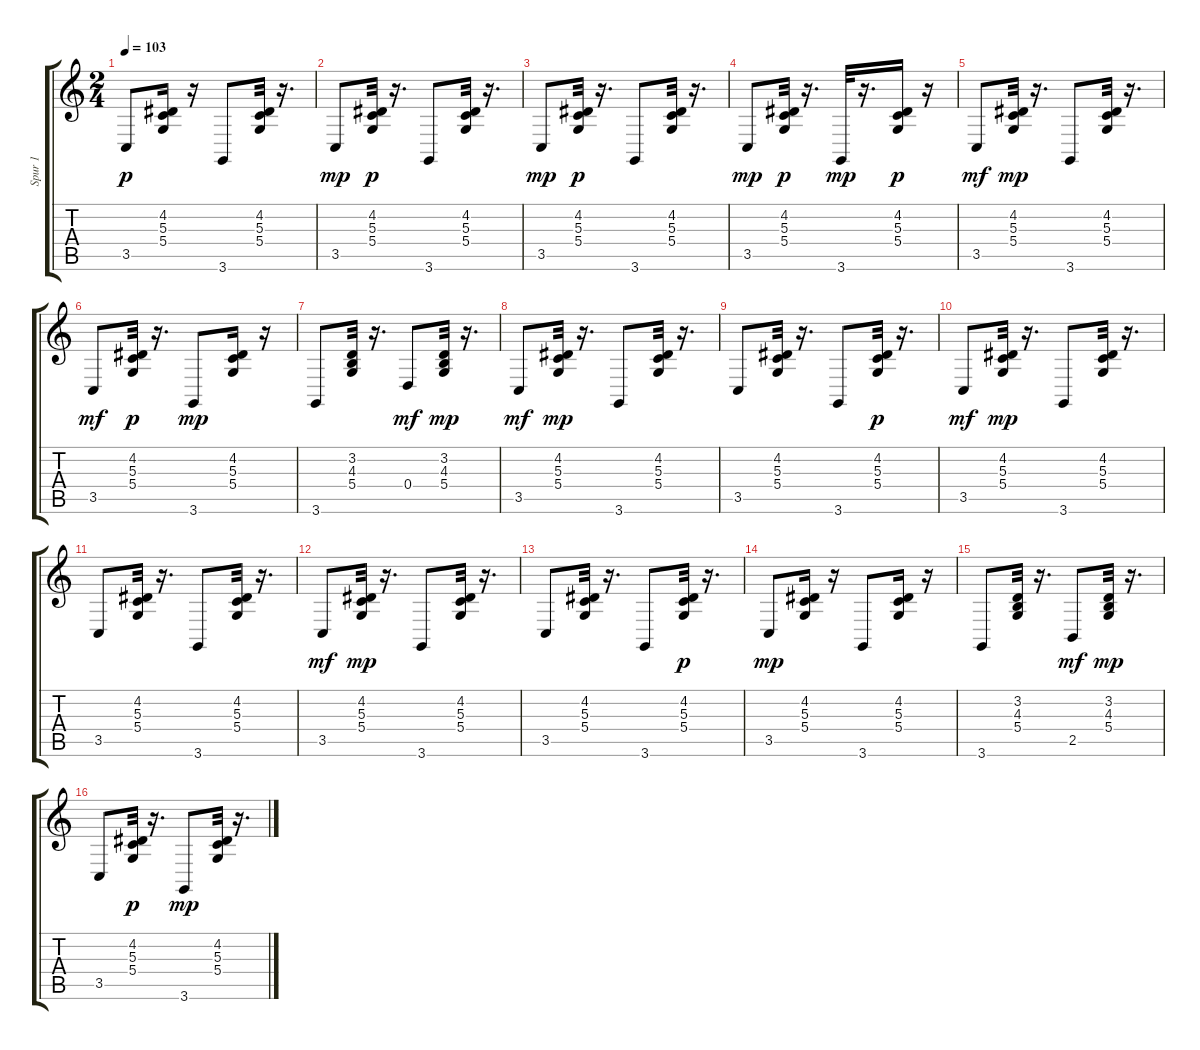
\track ("Spur 1" "Spur 1") {instrument electricgrandpiano}
\staff {score tabs}
\tuning (E4 B3 G3 D3 A2 E2) {hide}
\ts (2 4)
\tempo 103
\clef g2
\ks c
3.5.8{dy p instrument electricgrandpiano} (4.2 5.3 5.4).16 r.16 3.6.8 (4.2 5.3 5.4).32 r.16{d} |
3.5.8{dy mp} (4.2 5.3 5.4).32{dy p} r.16{d} 3.6.8 (4.2 5.3 5.4).32 r.16{d} |
3.5.8{dy mp} (4.2 5.3 5.4).32{dy p} r.16{d} 3.6.8 (4.2 5.3 5.4).32 r.16{d} |
3.5.8{dy mp} (4.2 5.3 5.4).32{dy p} r.16{d} 3.6.32{dy mp} r.16{d} (4.2 5.3 5.4).16{dy p} r.16 |
3.5.8{dy mf} (4.2 5.3 5.4).32{dy mp} r.16{d} 3.6.8 (4.2 5.3 5.4).32 r.16{d} |
3.5.8{dy mf} (4.2 5.3 5.4).32{dy p} r.16{d} 3.6.8{dy mp} (4.2 5.3 5.4).16 r.16 |
3.6.8 (3.2 4.3 5.4).32 r.16{d} 0.4.8{dy mf} (3.2 4.3 5.4).32{dy mp} r.16{d} |
3.5.8{dy mf} (4.2 5.3 5.4).32{dy mp} r.16{d} 3.6.8 (4.2 5.3 5.4).32 r.16{d} |
3.5.8 (4.2 5.3 5.4).32 r.16{d} 3.6.8 (4.2 5.3 5.4).32{dy p} r.16{d} |
3.5.8{dy mf} (4.2 5.3 5.4).32{dy mp} r.16{d} 3.6.8 (4.2 5.3 5.4).32 r.16{d} |
3.5.8 (4.2 5.3 5.4).32 r.16{d} 3.6.8 (4.2 5.3 5.4).32 r.16{d} |
3.5.8{dy mf} (4.2 5.3 5.4).32{dy mp} r.16{d} 3.6.8 (4.2 5.3 5.4).32 r.16{d} |
3.5.8 (4.2 5.3 5.4).32 r.16{d} 3.6.8 (4.2 5.3 5.4).32{dy p} r.16{d} |
3.5.8{dy mp} (4.2 5.3 5.4).16 r.16 3.6.8 (4.2 5.3 5.4).16 r.16 |
3.6.8 (3.2 4.3 5.4).32 r.16{d} 2.5.8{dy mf} (3.2 4.3 5.4).32{dy mp} r.16{d} |
3.5.8 (4.2 5.3 5.4).32{dy p} r.16{d} 3.6.8{dy mp} (4.2 5.3 5.4).32 r.16{d}
